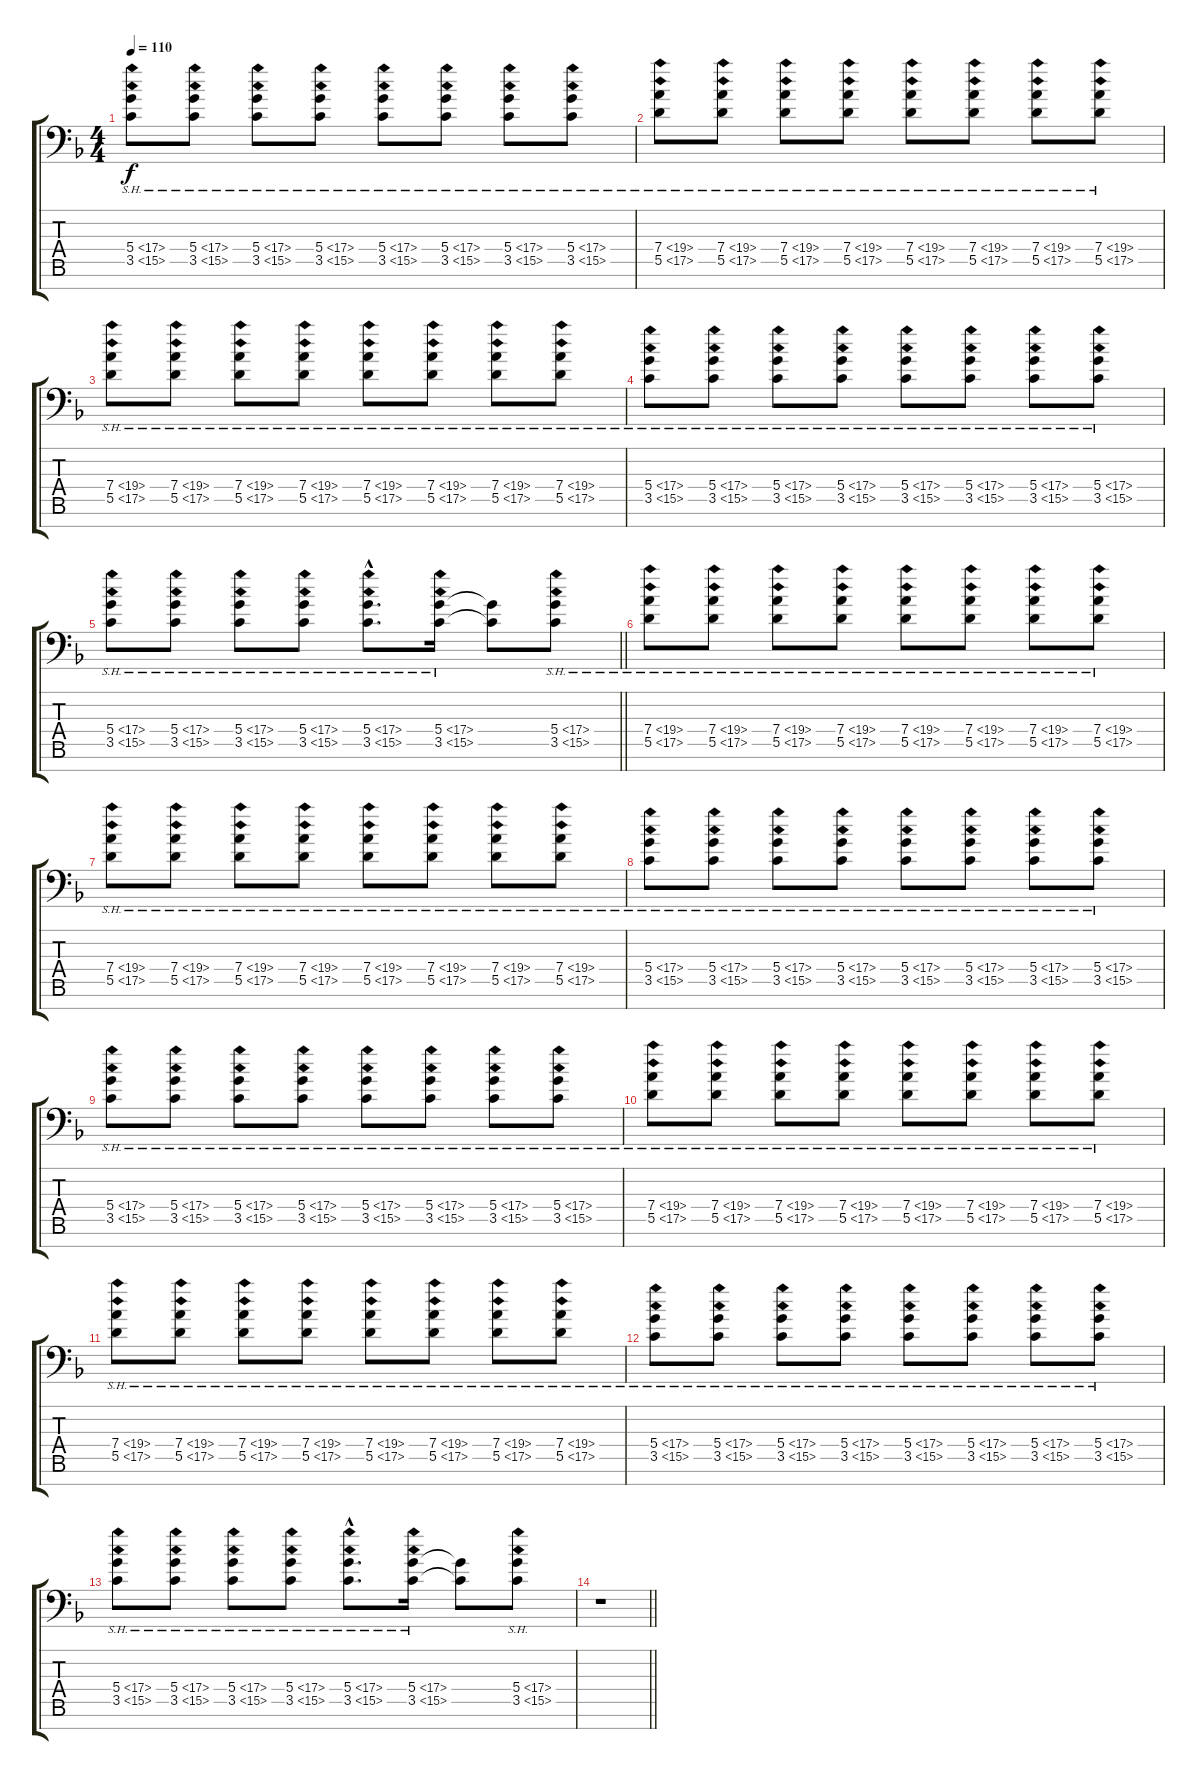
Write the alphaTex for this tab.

\track "" {instrument overdrivenguitar}
\staff {score tabs}
\tuning (E4 B3 G3 D3 A2 D2 A1) {hide}
\ts (4 4)
\tempo 110
\clef f4
\ks dminor
(5.4{sh 12} 3.5{sh 12}).8{dy f} (5.4{sh 12} 3.5{sh 12}).8 (5.4{sh 12} 3.5{sh 12}).8 (5.4{sh 12} 3.5{sh 12}).8 (5.4{sh 12} 3.5{sh 12}).8 (5.4{sh 12} 3.5{sh 12}).8 (5.4{sh 12} 3.5{sh 12}).8 (5.4{sh 12} 3.5{sh 12}).8 |
(7.4{sh 12} 5.5{sh 12}).8 (7.4{sh 12} 5.5{sh 12}).8 (7.4{sh 12} 5.5{sh 12}).8 (7.4{sh 12} 5.5{sh 12}).8 (7.4{sh 12} 5.5{sh 12}).8 (7.4{sh 12} 5.5{sh 12}).8 (7.4{sh 12} 5.5{sh 12}).8 (7.4{sh 12} 5.5{sh 12}).8 |
(7.4{sh 12} 5.5{sh 12}).8 (7.4{sh 12} 5.5{sh 12}).8 (7.4{sh 12} 5.5{sh 12}).8 (7.4{sh 12} 5.5{sh 12}).8 (7.4{sh 12} 5.5{sh 12}).8 (7.4{sh 12} 5.5{sh 12}).8 (7.4{sh 12} 5.5{sh 12}).8 (7.4{sh 12} 5.5{sh 12}).8 |
(5.4{sh 12} 3.5{sh 12}).8 (5.4{sh 12} 3.5{sh 12}).8 (5.4{sh 12} 3.5{sh 12}).8 (5.4{sh 12} 3.5{sh 12}).8 (5.4{sh 12} 3.5{sh 12}).8 (5.4{sh 12} 3.5{sh 12}).8 (5.4{sh 12} 3.5{sh 12}).8 (5.4{sh 12} 3.5{sh 12}).8 |
\barLineRight lightlight
(5.4{sh 12} 3.5{sh 12}).8 (5.4{sh 12} 3.5{sh 12}).8 (5.4{sh 12} 3.5{sh 12}).8 (5.4{sh 12} 3.5{sh 12}).8 (5.4{sh 12 hac} 3.5{sh 12 hac}).8{d} (5.4{sh 12} 3.5{sh 12}).16 (5.4{t} 3.5{t}).8 (5.4{sh 12} 3.5{sh 12}).8 |
(7.4{sh 12} 5.5{sh 12}).8{volume 12} (7.4{sh 12} 5.5{sh 12}).8 (7.4{sh 12} 5.5{sh 12}).8 (7.4{sh 12} 5.5{sh 12}).8 (7.4{sh 12} 5.5{sh 12}).8 (7.4{sh 12} 5.5{sh 12}).8 (7.4{sh 12} 5.5{sh 12}).8 (7.4{sh 12} 5.5{sh 12}).8 |
(7.4{sh 12} 5.5{sh 12}).8 (7.4{sh 12} 5.5{sh 12}).8 (7.4{sh 12} 5.5{sh 12}).8 (7.4{sh 12} 5.5{sh 12}).8 (7.4{sh 12} 5.5{sh 12}).8 (7.4{sh 12} 5.5{sh 12}).8 (7.4{sh 12} 5.5{sh 12}).8 (7.4{sh 12} 5.5{sh 12}).8 |
(5.4{sh 12} 3.5{sh 12}).8 (5.4{sh 12} 3.5{sh 12}).8 (5.4{sh 12} 3.5{sh 12}).8 (5.4{sh 12} 3.5{sh 12}).8 (5.4{sh 12} 3.5{sh 12}).8 (5.4{sh 12} 3.5{sh 12}).8 (5.4{sh 12} 3.5{sh 12}).8 (5.4{sh 12} 3.5{sh 12}).8 |
(5.4{sh 12} 3.5{sh 12}).8 (5.4{sh 12} 3.5{sh 12}).8 (5.4{sh 12} 3.5{sh 12}).8 (5.4{sh 12} 3.5{sh 12}).8 (5.4{sh 12} 3.5{sh 12}).8 (5.4{sh 12} 3.5{sh 12}).8 (5.4{sh 12} 3.5{sh 12}).8 (5.4{sh 12} 3.5{sh 12}).8 |
(7.4{sh 12} 5.5{sh 12}).8 (7.4{sh 12} 5.5{sh 12}).8 (7.4{sh 12} 5.5{sh 12}).8 (7.4{sh 12} 5.5{sh 12}).8 (7.4{sh 12} 5.5{sh 12}).8 (7.4{sh 12} 5.5{sh 12}).8 (7.4{sh 12} 5.5{sh 12}).8 (7.4{sh 12} 5.5{sh 12}).8 |
(7.4{sh 12} 5.5{sh 12}).8 (7.4{sh 12} 5.5{sh 12}).8 (7.4{sh 12} 5.5{sh 12}).8 (7.4{sh 12} 5.5{sh 12}).8 (7.4{sh 12} 5.5{sh 12}).8 (7.4{sh 12} 5.5{sh 12}).8 (7.4{sh 12} 5.5{sh 12}).8 (7.4{sh 12} 5.5{sh 12}).8 |
(5.4{sh 12} 3.5{sh 12}).8 (5.4{sh 12} 3.5{sh 12}).8 (5.4{sh 12} 3.5{sh 12}).8 (5.4{sh 12} 3.5{sh 12}).8 (5.4{sh 12} 3.5{sh 12}).8 (5.4{sh 12} 3.5{sh 12}).8 (5.4{sh 12} 3.5{sh 12}).8 (5.4{sh 12} 3.5{sh 12}).8 |
(5.4{sh 12} 3.5{sh 12}).8 (5.4{sh 12} 3.5{sh 12}).8 (5.4{sh 12} 3.5{sh 12}).8 (5.4{sh 12} 3.5{sh 12}).8 (5.4{sh 12 hac} 3.5{sh 12 hac}).8{d} (5.4{sh 12} 3.5{sh 12}).16 (5.4{t} 3.5{t}).8 (5.4{sh 12} 3.5{sh 12}).8 |
\barLineRight lightlight
r.1
